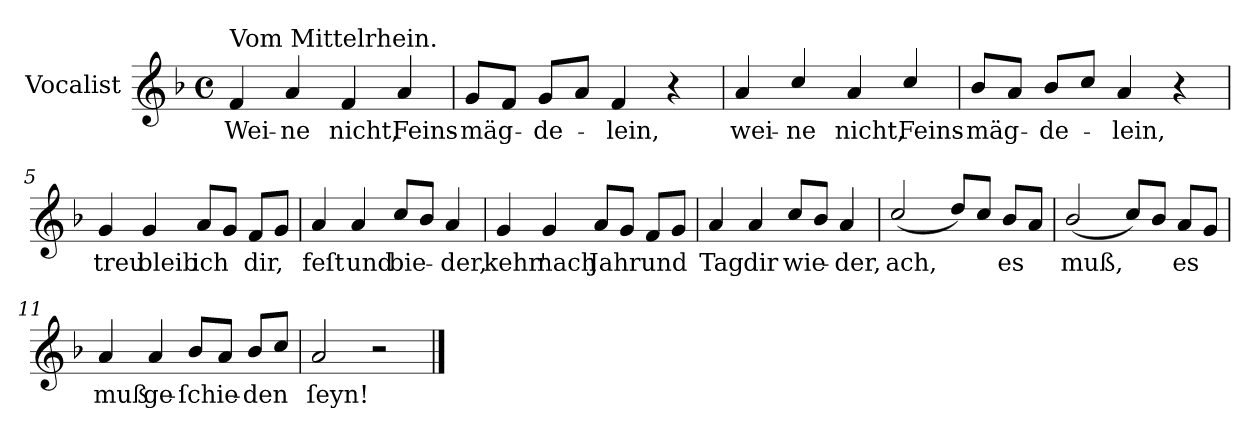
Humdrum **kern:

**kern	**text
*part1	*part1
*staff1	*staff1
*I"Vocalist	*
*k[b-]	*
*F:	*
*M4/4	*
*met(c)	*
=1	=1
!LO:TX:a:t=Vom Mittelrhein.	!
4f	Wei-
4a	-ne
4f	nicht,
4a	Feins-
=2	=2
8gL	-mäg-
8fJ	.
8gL	-de-
8aJ	.
4f	-lein,
4r	.
=3	=3
4a	wei-
4cc/	-ne
4a	nicht,
4cc/	Feins-
=4	=4
8b-L	-mäg-
8aJ	.
8b-/L	-de-
8ccJ	.
4a	-lein,
4r	.
=5	=5
4g	treu
4g	bleib
8aL	ich
8gJ	.
8fL	dir,
8gJ	.
=6	=6
4a	feſt
4a	und
8cc/L	bie-
8b-J	.
4a	-der,
=7	=7
4g	kehr'
4g	nach
8a/L	Jahr
8gJ	.
8fL	und
8gJ	.
=8	=8
4a	Tag
4a	dir
8cc/L	wie-
8b-J	.
4a	-der,
=9	=9
(>2cc/	ach,
8dd/L)	.
8ccJ	.
8b-/L	es
8aJ	.
=10	=10
(>2b-/	muß,
8cc/L)	.
8b-J	.
8aL	es
8gJ	.
=11	=11
4a	muß
4a	ge-
8b-/L	-ſchie-
8aJ	.
8b-/L	-den
8ccJ	.
=12	=12
2a	ſeyn!
2r	.
==	==
*-	*-
